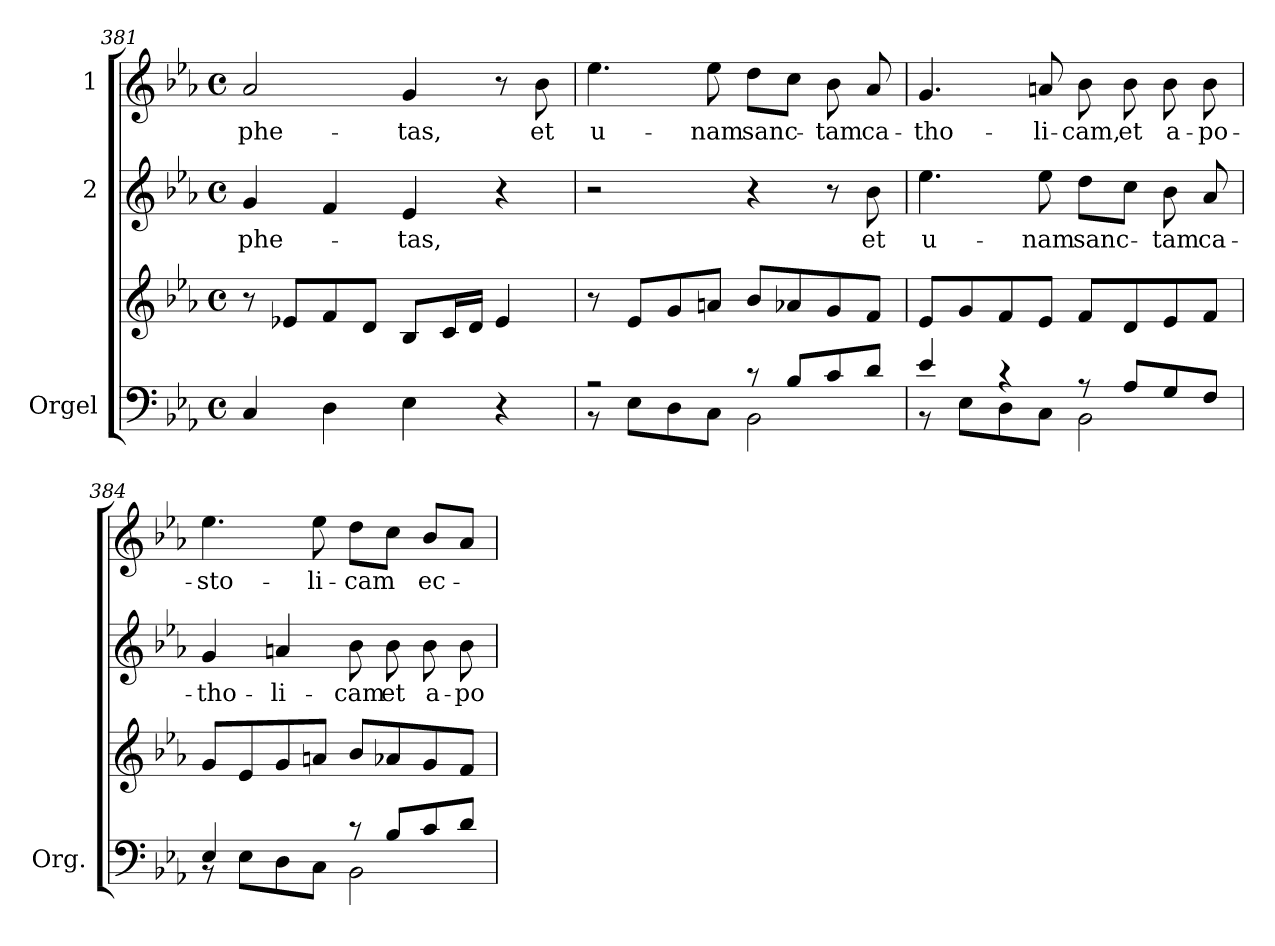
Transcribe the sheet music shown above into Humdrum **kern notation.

**kern	**kern	**kern	**text	**kern	**text
*part3	*part3	*part2	*part2	*part1	*part1
*staff4	*staff3	*staff2	*staff2	*staff1	*staff1
*I"Orgel	*	*I"2	*	*I"1	*
*I'Org.	*	*	*	*	*
*clefF4	*clefG2	*clefG2	*	*clefG2	*
*k[b-e-a-]	*k[b-e-a-]	*k[b-e-a-]	*	*k[b-e-a-]	*
*E-:	*E-:	*E-:	*	*E-:	*
*M4/4	*M4/4	*M4/4	*	*M4/4	*
*met(c)	*met(c)	*met(c)	*	*met(c)	*
=381	=381	=381	=381	=381	=381
!	!	!	!LO:LY:b	!	!LO:LY:b
4C/	8r	4g/	-phe-	2a-/	-phe-
.	8e-X/L	.	.	.	.
4D\	8f/	4f/	.	.	.
.	8d/J	.	.	.	.
!	!	!	!LO:LY:b	!	!LO:LY:b
4E-\	8B-/L	4e-/	-tas,	4g/	-tas,
.	16c/L	.	.	.	.
.	16d/JJ	.	.	.	.
4r	4e-/	4r	.	8r	.
!	!	!	!	!	!LO:LY:b
.	.	.	.	8b-\	et
!!LO:PB:g=z
=382	=382	=382	=382	=382	=382
*^	*	*	*	*	*
!	!	!	!	!	!	!LO:LY:b
2rA	8r	8r	2r	.	4.ee-\	u-
.	8E-\L	8e-/L	.	.	.	.
.	8D\	8g/	.	.	.	.
!	!	!	!	!	!	!LO:LY:b
.	8C\J	8an/J	.	.	8ee-\	-nam
!	!	!	!	!	!	!LO:LY:b
8rB	2BB-\	8b-/L	4r	.	8dd\L	sanc-
8B-/L	.	8a-X/	.	.	8cc\J	.
!	!	!	!	!	!	!LO:LY:b
8c/	.	8g/	8r	.	8b-\	-tam
!	!	!	!	!LO:LY:b	!	!LO:LY:b
8d/J	.	8f/J	8b-\	et	8a-/	ca-
=383	=383	=383	=383	=383	=383	=383
!	!	!	!	!LO:LY:b	!	!LO:LY:b
4e-/	8r	8e-/L	4.ee-\	u-	4.g/	-tho-
.	8E-\L	8g/	.	.	.	.
4rc	8D\	8f/	.	.	.	.
!	!	!	!	!LO:LY:b	!	!LO:LY:b
.	8C\J	8e-/J	8ee-\	-nam	8an/	-li-
!	!	!	!	!LO:LY:b	!	!LO:LY:b
8rA	2BB-\	8f/L	8dd\L	sanc-	8b-\	-cam,
!	!	!	!	!	!	!LO:LY:b
8A-/L	.	8d/	8cc\J	.	8b-\	et
!	!	!	!	!LO:LY:b	!	!LO:LY:b
8G/	.	8e-/	8b-\	-tam	8b-\	a-
!	!	!	!	!LO:LY:b	!	!LO:LY:b
8F/J	.	8f/J	8a-/	ca-	8b-\	-po-
=384	=384	=384	=384	=384	=384	=384
!	!	!	!	!LO:LY:b	!	!LO:LY:b
4E-/	8rAA	8g/L	4g/	-tho-	4.ee-\	-sto-
.	8E-\L	8e-/	.	.	.	.
!	!	!	!	!LO:LY:b	!	!
4ryy	8D\	8g/	4an/	-li-	.	.
!	!	!	!	!	!	!LO:LY:b
.	8C\J	8an/J	.	.	8ee-\	-li-
!	!	!	!	!LO:LY:b	!	!LO:LY:b
8rB	2BB-\	8b-/L	8b-\	-cam	8dd\L	-cam
!	!	!	!	!LO:LY:b	!	!
8B-/L	.	8a-X/	8b-\	et	8cc\J	.
!	!	!	!	!LO:LY:b	!	!LO:LY:b
8c/	.	8g/	8b-\	a-	8b-/L	ec-
!	!	!	!	!LO:LY:b	!	!
8d/J	.	8f/J	8b-\	-po-	8a-/J	.
*v	*v	*	*	*	*	*
=	=	=	=	=	=
*-	*-	*-	*-	*-	*-
